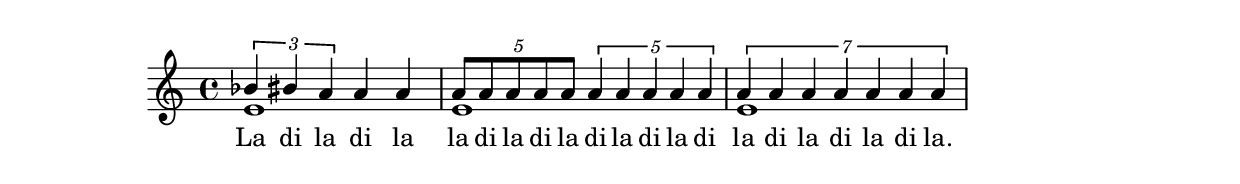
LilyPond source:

\version "2.18.2"

StanzaOne = \lyricmode {
  La di la di la
  la di la di la di la di la di
  la di la di la di la.
}

\language "english"

keyTime = {
    \time 4/4
    \key c \major
}

Soprano = \relative c'' {
  \voiceOne
  \keyTime
    \tuplet 3/2 { bf4 bs a } a4 a
    \tuplet 5/4 { a8 a a a a } \tuplet 5/2 { a4 a a a a }
    \tuplet 7/4 { a4 a a a a a a }
}

Alto = \relative c' {
  \voiceTwo
  \keyTime
    e1
    e1
    e1
}

\score
{
  <<
    \new Staff = "treble"
      <<
        \clef "treble"
        \new Voice = "SopranoVoice" \Soprano
        \new Voice = "AltoVoice" \Alto
        \lyricsto SopranoVoice \new Lyrics \StanzaOne
      >>
  >>
}
